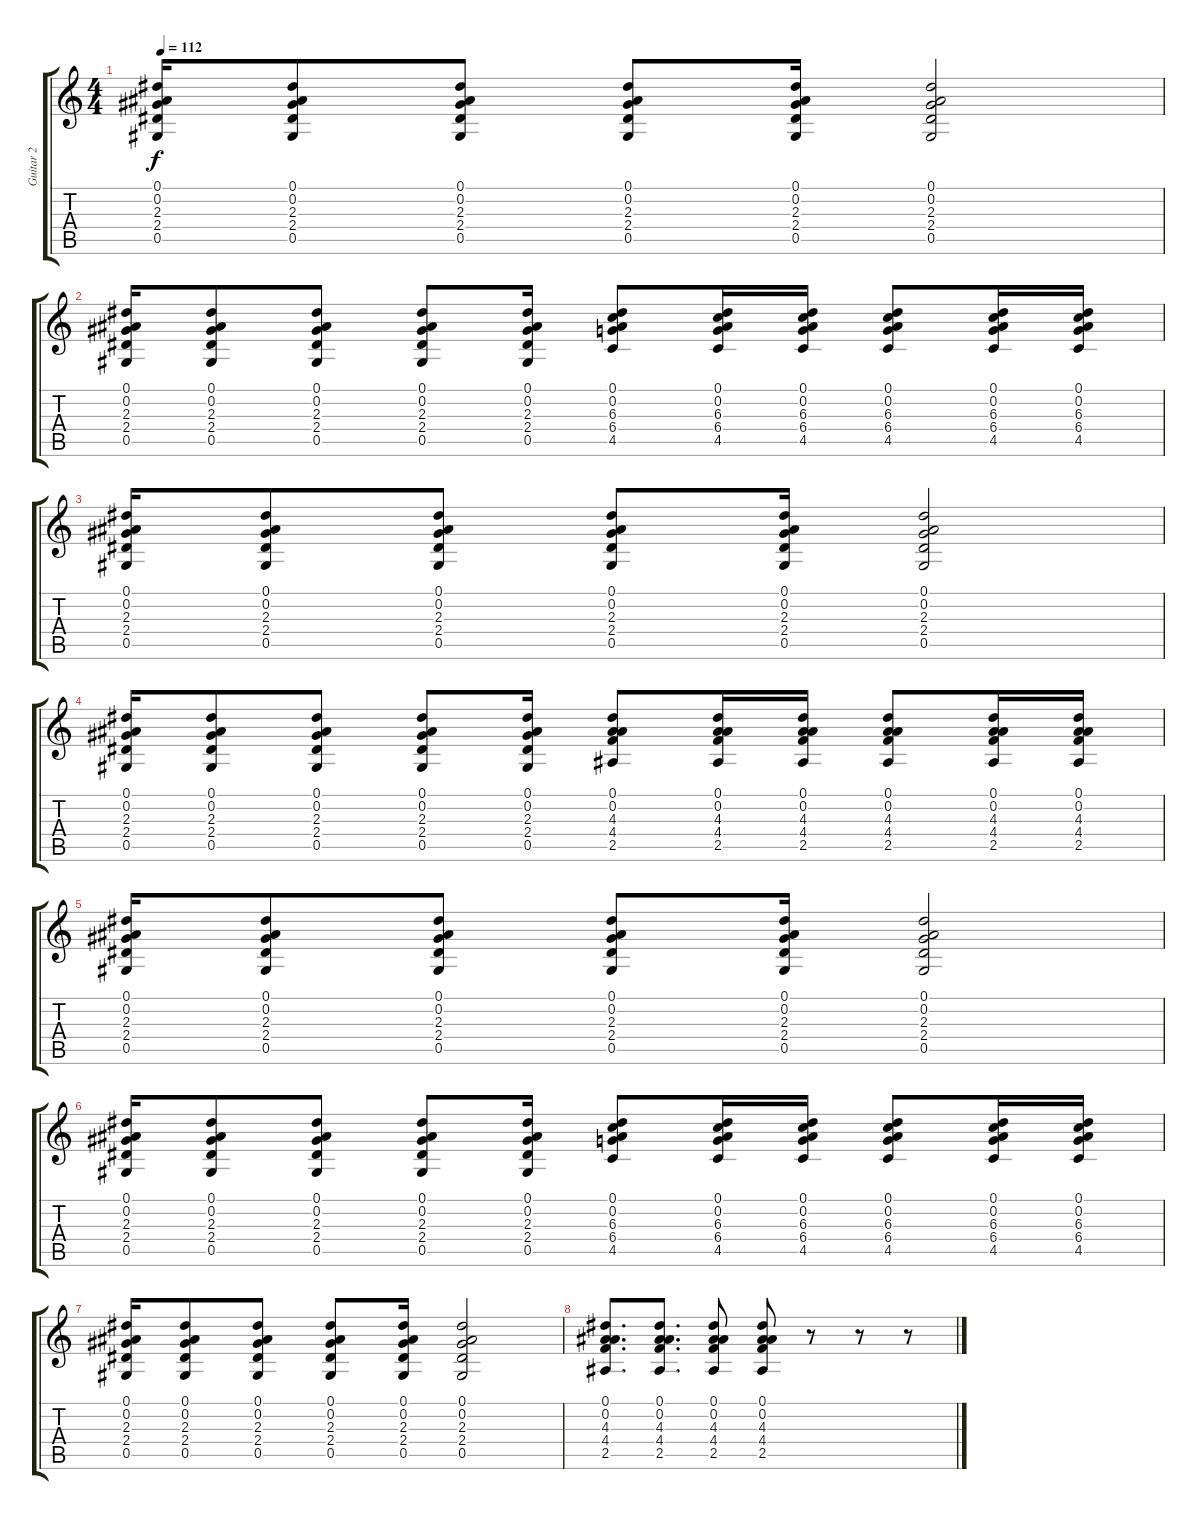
\track ("Guitar 2 " "Guitar 2 ") {instrument distortionguitar}
\staff {score tabs}
\tuning (Eb4 Bb3 Gb3 Db3 Ab2 Db2) {hide}
\ts (4 4)
\tempo 112
\clef g2
\ks c
(0.1 0.2 2.3 2.4 0.5).16{dy f} (0.1 0.2 2.3 2.4 0.5).8 (0.1 0.2 2.3 2.4 0.5).8 (0.1 0.2 2.3 2.4 0.5).8 (0.1 0.2 2.3 2.4 0.5).16 (0.1 0.2 2.3 2.4 0.5).2 |
(0.1 0.2 2.3 2.4 0.5).16 (0.1 0.2 2.3 2.4 0.5).8 (0.1 0.2 2.3 2.4 0.5).8 (0.1 0.2 2.3 2.4 0.5).8 (0.1 0.2 2.3 2.4 0.5).16 (0.1 0.2 6.3 6.4 4.5).8 (0.1 0.2 6.3 6.4 4.5).16 (0.1 0.2 6.3 6.4 4.5).16 (0.1 0.2 6.3 6.4 4.5).8 (0.1 0.2 6.3 6.4 4.5).16 (0.1 0.2 6.3 6.4 4.5).16 |
(0.1 0.2 2.3 2.4 0.5).16 (0.1 0.2 2.3 2.4 0.5).8 (0.1 0.2 2.3 2.4 0.5).8 (0.1 0.2 2.3 2.4 0.5).8 (0.1 0.2 2.3 2.4 0.5).16 (0.1 0.2 2.3 2.4 0.5).2 |
(0.1 0.2 2.3 2.4 0.5).16 (0.1 0.2 2.3 2.4 0.5).8 (0.1 0.2 2.3 2.4 0.5).8 (0.1 0.2 2.3 2.4 0.5).8 (0.1 0.2 2.3 2.4 0.5).16 (0.1 0.2 4.3 4.4 2.5).8 (0.1 0.2 4.3 4.4 2.5).16 (0.1 0.2 4.3 4.4 2.5).16 (0.1 0.2 4.3 4.4 2.5).8 (0.1 0.2 4.3 4.4 2.5).16 (0.1 0.2 4.3 4.4 2.5).16 |
(0.1 0.2 2.3 2.4 0.5).16 (0.1 0.2 2.3 2.4 0.5).8 (0.1 0.2 2.3 2.4 0.5).8 (0.1 0.2 2.3 2.4 0.5).8 (0.1 0.2 2.3 2.4 0.5).16 (0.1 0.2 2.3 2.4 0.5).2 |
(0.1 0.2 2.3 2.4 0.5).16 (0.1 0.2 2.3 2.4 0.5).8 (0.1 0.2 2.3 2.4 0.5).8 (0.1 0.2 2.3 2.4 0.5).8 (0.1 0.2 2.3 2.4 0.5).16 (0.1 0.2 6.3 6.4 4.5).8 (0.1 0.2 6.3 6.4 4.5).16 (0.1 0.2 6.3 6.4 4.5).16 (0.1 0.2 6.3 6.4 4.5).8 (0.1 0.2 6.3 6.4 4.5).16 (0.1 0.2 6.3 6.4 4.5).16 |
(0.1 0.2 2.3 2.4 0.5).16 (0.1 0.2 2.3 2.4 0.5).8 (0.1 0.2 2.3 2.4 0.5).8 (0.1 0.2 2.3 2.4 0.5).8 (0.1 0.2 2.3 2.4 0.5).16 (0.1 0.2 2.3 2.4 0.5).2 |
(0.1 0.2 4.3 4.4 2.5).8{d} (0.1 0.2 4.3 4.4 2.5).8{d} (0.1 0.2 4.3 4.4 2.5).8 (0.1 0.2 4.3 4.4 2.5).8 r.8 r.8 r.8
